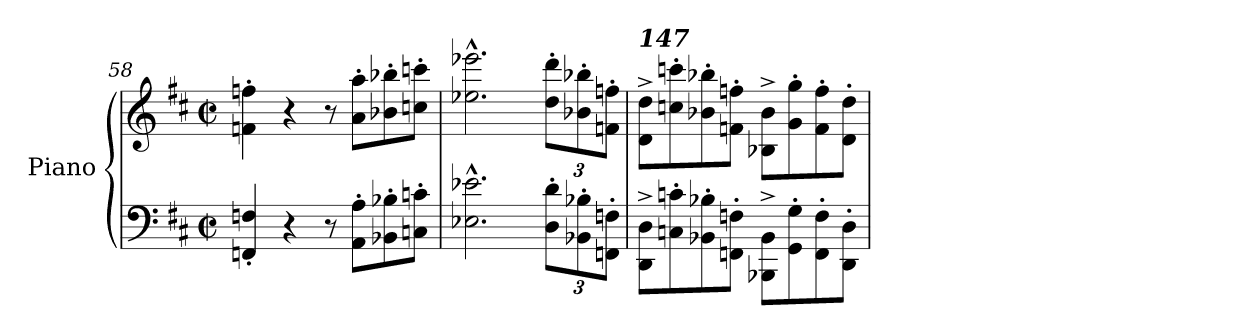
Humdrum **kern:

**kern	**kern
*part1	*part1
*staff2	*staff1
*I"Piano	*
*I'Pno	*
*clefF4	*clefG2
*k[f#c#]	*k[f#c#]
*M4/4	*M4/4
*met(c|)	*met(c|)
=58	=58
4FFn/' 4Fn/'	4fn\' 4ffn\'
4r	4r
8r	8r
8AA\' 8A\'L	8a\' 8aa\'L
8BB-X\' 8B-X\'	8b-X\' 8bb-X\'
8Cn\' 8cn\'J	8ccn\' 8cccn\'J
!!LO:LB:g=z
=59	=59
2.E-X\^^ 2.e-X\^^	2.ee-X\^^ 2.eee-X\^^
*Xbrackettup	*Xbrackettup
12D\' 12d\'L	12dd\' 12ddd\'L
12BB-X\' 12B-X\'	12b-X\' 12bb-X\'
12FFn\' 12Fn\'J	12fn\' 12ffn\'J
=60	=60
!	!LO:TX:a:Bi:t=147
8DD\^ 8D\^L	8d\^ 8dd\^L
8Cn\' 8cn\'	8ccn\' 8cccn\'
8BB-X\' 8B-X\'	8b-X\' 8bb-X\'
8FFn\' 8Fn\'J	8fn\' 8ffn\'J
8BBB-X\^ 8BB-\^L	8B-X\^ 8b-\^L
8GG\' 8G\'	8g\' 8gg\'
8FF\' 8F\'	8f\' 8ff\'
8DD\' 8D\'J	8d\' 8dd\'J
=	=
*-	*-
